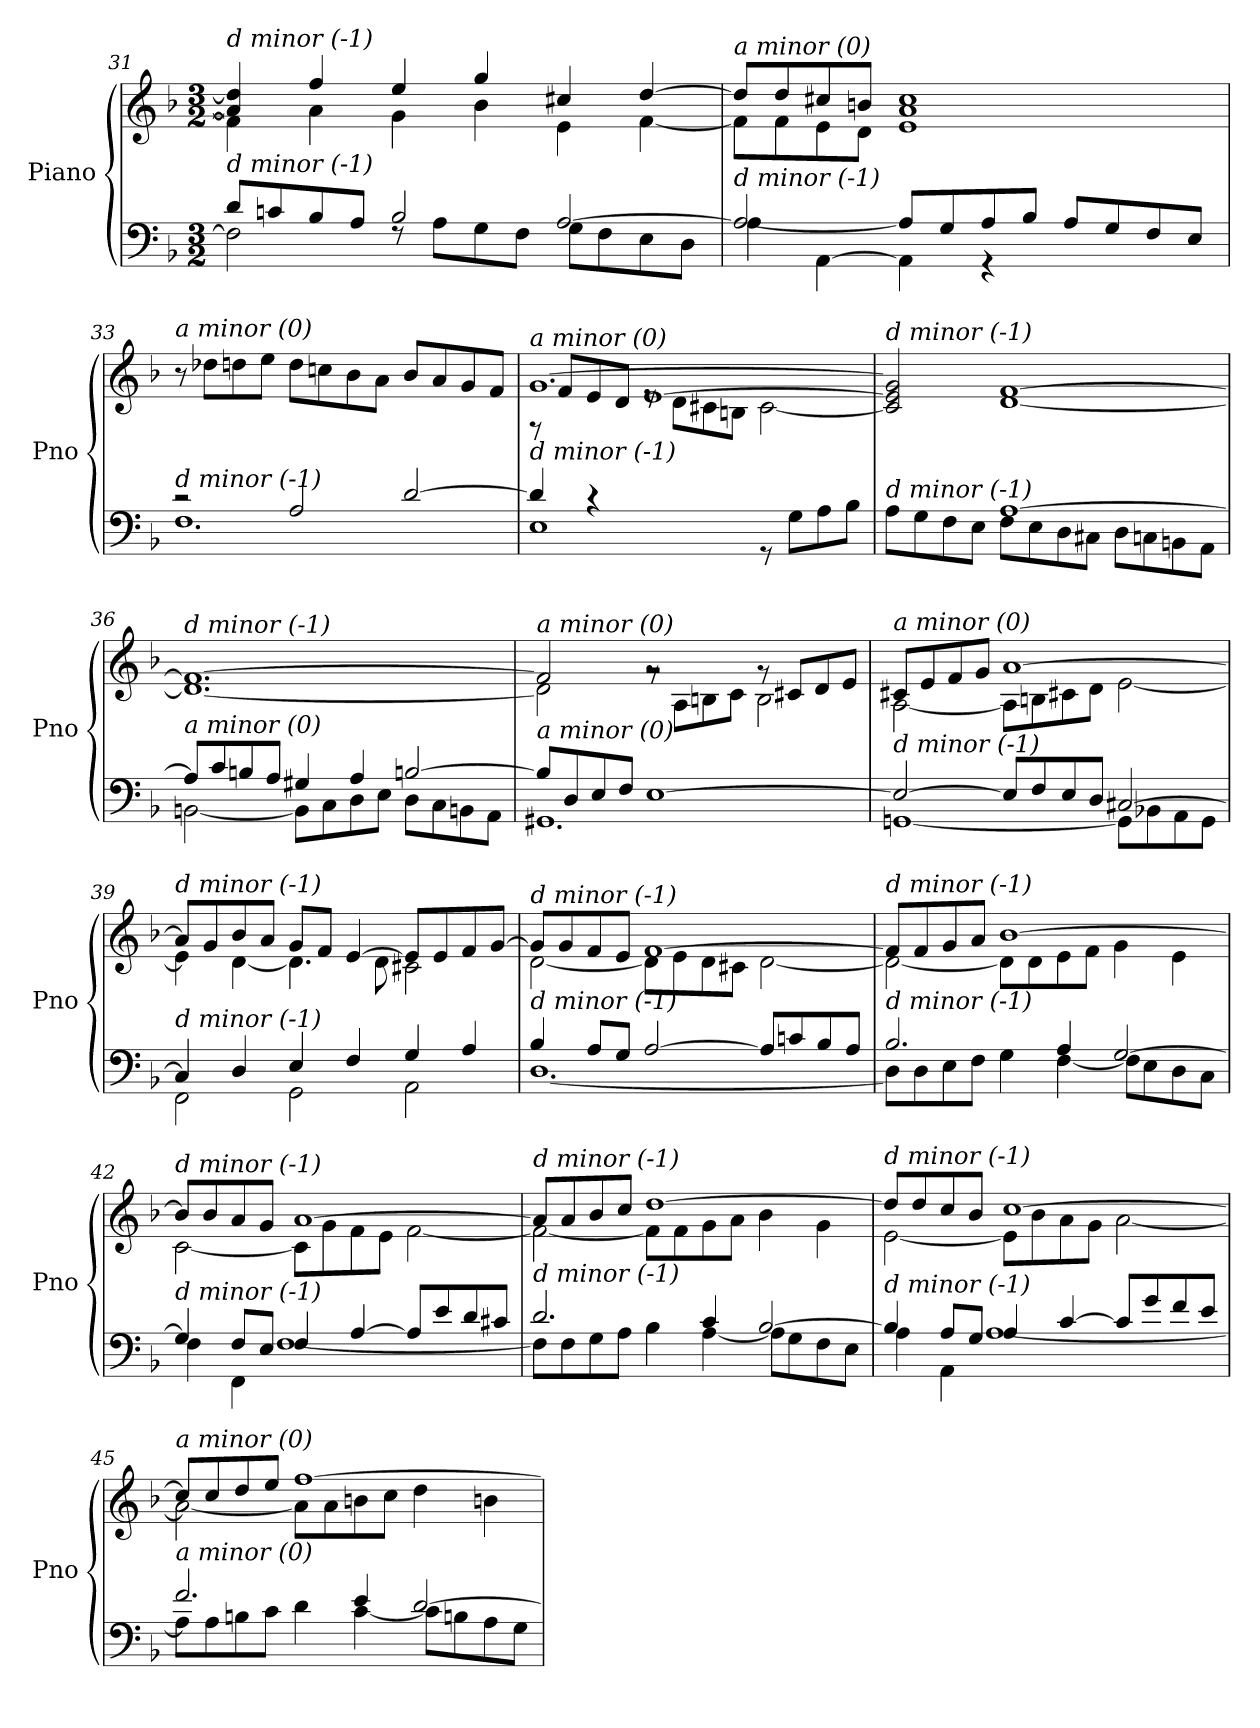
**kern	**kern
*part1	*part1
*staff2	*staff1
*I"Piano	*
*I'Pno	*
*clefF4	*clefG2
*k[b-]	*k[b-]
*M3/2	*M3/2
=31	=31
*^	*^
!	!	!LO:TX:i:t=d minor (-1)	!
!LO:TX:i:t=d minor (-1)	!	!	!
8d/L	2F\]	4a/] 4dd/]	4f\]
8cn/	.	.	.
8B-/	.	4ff/	4a\
8A/J	.	.	.
2B-/	8rF	4ee/	4g\
.	8A\L	.	.
.	8G\	4gg/	4b-\
.	8F\J	.	.
[2A/	8G\L	4cc#X/	4e\
.	8F\	.	.
.	8E\	[4dd/	[4f\
.	8D\J	.	.
=32	=32	=32	=32
*	*^	*	*^
!	!	!	!LO:TX:i:t=a minor (0)	!	!
!LO:TX:i:t=d minor (-1)	!	!	!	!	!
2ryy	2A/_	4A\	8dd/L]	8f\L]	1ryy
.	.	.	8dd/	8f\	.
.	.	[4AA\	8cc#X/	8e\	.
.	.	.	8bn/J	8d\J	.
1ryy	8A/L]	4AA\]	1e 1a 1cc#	1ryy	.
.	8G/	.	.	.	.
.	8A/	4r	.	.	.
.	8B-/J	.	.	.	.
.	8A/L	2ryy	.	.	2ryy
.	8G/	.	.	.	.
.	8F/	.	.	.	.
.	8E/J	.	.	.	.
*	*v	*v	*	*	*
*	*	*v	*v	*v
!!LO:LB:g=z
=33	=33	=33
!	!	!LO:TX:i:t=a minor (0)
!LO:TX:i:t=d minor (-1)	!	!
2r	1.F	8r
.	.	8dd-Xi\L
.	.	8dd\
.	.	8ee\J
2A/	.	8dd\L
.	.	8ccn\
.	.	8b-\
.	.	8a\J
[2d/	.	8b-/L
.	.	8a/
.	.	8g/
.	.	8f/J
=34	=34	=34
*	*^	*^
*	*	*	*	*^
*	*	*	*	*	*^
!	!	!	!LO:TX:i:t=a minor (0)	!	!	!
!LO:TX:i:t=d minor (-1)	!	!	!	!	!	!
2ryy	4d/]	1E	[1.g	2ryy	8rF	1ryy
.	.	.	.	.	8f/L	.
.	4r	.	.	.	8e/	.
.	.	.	.	.	8d/J	.
1ryy	4ryy	.	.	8re	[1e	.
.	.	.	.	8d\L	.	.
.	4ryy	.	.	8c#X\	.	.
.	.	.	.	8Bn\J	.	.
.	8rGG	2ryy	.	[2c#\	.	2ryy
.	8G\L	.	.	.	.	.
.	8A\	.	.	.	.	.
.	8B-\J	.	.	.	.	.
*	*v	*v	*	*	*	*
*	*	*	*v	*v	*v
=35	=35	=35	=35
!	!	!LO:TX:i:t=d minor (-1)	!
!LO:TX:i:t=d minor (-1)	!	!	!
8A\L	2ryy	2c#/] 2e/] 2g/]	2ryy
8G\	.	.	.
8F\	.	.	.
8E\J	.	.	.
[1A	8F\L	[1d [1f	1ryy
.	8E\	.	.
.	8D\	.	.
.	8C#X\J	.	.
.	8D\L	.	.
.	8Cn\	.	.
.	8BBn\	.	.
.	8AA\J	.	.
*	*	*v	*v
!!LO:PB:g=z
=36	=36	=36
!	!	!LO:TX:i:t=d minor (-1)
!LO:TX:i:t=a minor (0)	!	!
8A/L]	[2BBn\	1.d_ 1.f_
8c/	.	.
8Bn/	.	.
8A/J	.	.
4G#X/	8BB\L]	.
.	8C\	.
4A/	8D\	.
.	8E\J	.
[2Bn/	8D\L	.
.	8C\	.
.	8BBn\	.
.	8AA\J	.
=37	=37	=37
*	*	*^
!	!	!LO:TX:i:t=a minor (0)	!
!LO:TX:i:t=a minor (0)	!	!	!
8B/L]	1.GG#X	2f/]	2d\]
8D/	.	.	.
8E/	.	.	.
8F/J	.	.	.
[1E	.	2rg	8rg
.	.	.	8A\L
.	.	.	8Bn\
.	.	.	8c\J
.	.	8rg	2B\
.	.	8c#X/L	.
.	.	8d/	.
.	.	8e/J	.
=38	=38	=38	=38
!	!	!LO:TX:i:t=a minor (0)	!
!LO:TX:i:t=d minor (-1)	!	!	!
2E/_	[1GGn	8c#X/L	[2A\
.	.	8e/	.
.	.	8f/	.
.	.	8g/J	.
8E/L]	.	[1a	8A\L]
8F/	.	.	8Bn\
8E/	.	.	8c#X\
8D/J	.	.	8d\J
[2C#X/	8GG\L]	.	[2e\
.	8BB-X\	.	.
.	8AA\	.	.
.	8GG\J	.	.
!!LO:LB:g=z	!!
=39	=39	=39	=39
!	!	!LO:TX:i:t=d minor (-1)	!
!LO:TX:i:t=d minor (-1)	!	!	!
4C#/]	2FF\	8a/L]	4e\]
.	.	8g/	.
4D/	.	8b-/	[4d\
.	.	8a/J	.
4E/	2GG\	8g/L	4.d\]
.	.	8f/J	.
4F/	.	[4e/	.
.	.	.	8d\
4G/	2AA\	8e/L]	2c#X\
.	.	8e/	.
4A/	.	8f/	.
.	.	[8g/J	.
=40	=40	=40	=40
!	!	!LO:TX:i:t=d minor (-1)	!
!LO:TX:i:t=d minor (-1)	!	!	!
4B-/	[1.D	8g/L]	[2d\
.	.	8g/	.
8A/L	.	8f/	.
8G/J	.	8e/J	.
[2A/	.	[1f	8d\L]
.	.	.	8e\
.	.	.	8d\
.	.	.	8c#X\J
8A/L]	.	.	[2d\
8cn/	.	.	.
8B-/	.	.	.
8A/J	.	.	.
=41	=41	=41	=41
!	!	!LO:TX:i:t=d minor (-1)	!
!LO:TX:i:t=d minor (-1)	!	!	!
2.B-/	8D\L]	8f/L]	2d\_
.	8D\	8f/	.
.	8E\	8g/	.
.	8F\J	8a/J	.
.	4G\	[1b-	8d\L]
.	.	.	8d\
4A/	[4F\	.	8e\
.	.	.	8f\J
[2G/	8F\L]	.	4g\
.	8E\	.	.
.	8D\	.	4e\
.	8C\J	.	.
!!LO:LB:g=z	!!
=42	=42	=42	=42
!	!	!LO:TX:i:t=d minor (-1)	!
!LO:TX:i:t=d minor (-1)	!	!	!
4G/]	4F\	8b-/L]	[2c\
.	.	8b-/	.
8F/L	4FF\	8a/	.
8E/J	.	8g/J	.
4F/	[1F	[1a	8c\L]
.	.	.	8g\
[4A/	.	.	8f\
.	.	.	8e\J
8A/L]	.	.	[2f\
8e/	.	.	.
8d/	.	.	.
8c#X/J	.	.	.
=43	=43	=43	=43
!	!	!LO:TX:i:t=d minor (-1)	!
!LO:TX:i:t=d minor (-1)	!	!	!
2.d/	8F\L]	8a/L]	2f\_
.	8F\	8a/	.
.	8G\	8b-/	.
.	8A\J	8cc/J	.
.	4B-\	[1dd	8f\L]
.	.	.	8f\
4c/	[4A\	.	8g\
.	.	.	8a\J
[2B-/	8A\L]	.	4b-\
.	8G\	.	.
.	8F\	.	4g\
.	8E\J	.	.
=44	=44	=44	=44
!	!	!LO:TX:i:t=d minor (-1)	!
!LO:TX:i:t=d minor (-1)	!	!	!
4B-/]	4A\	8dd/L]	[2e\
.	.	8dd/	.
8A/L	4AA\	8cc/	.
8G/J	.	8b-/J	.
4A/	[1A	[1cc	8e\L]
.	.	.	8b-\
[4c/	.	.	8a\
.	.	.	8g\J
8c/L]	.	.	[2a\
8g/	.	.	.
8f/	.	.	.
8e/J	.	.	.
!!LO:LB:g=z	!!
=45	=45	=45	=45
!	!	!LO:TX:i:t=a minor (0)	!
!LO:TX:i:t=a minor (0)	!	!	!
2.f/	8A\L]	8cc/L]	2a\_
.	8A\	8cc/	.
.	8Bn\	8dd/	.
.	8c\J	8ee/J	.
.	4d\	[1ff	8a\L]
.	.	.	8a\
4e/	[4c\	.	8bn\
.	.	.	8cc\J
[2d/	8c\L]	.	4dd\
.	8Bn\	.	.
.	8A\	.	4bn\
.	8G\J	.	.
*v	*v	*	*
*	*v	*v
=	=
*-	*-
